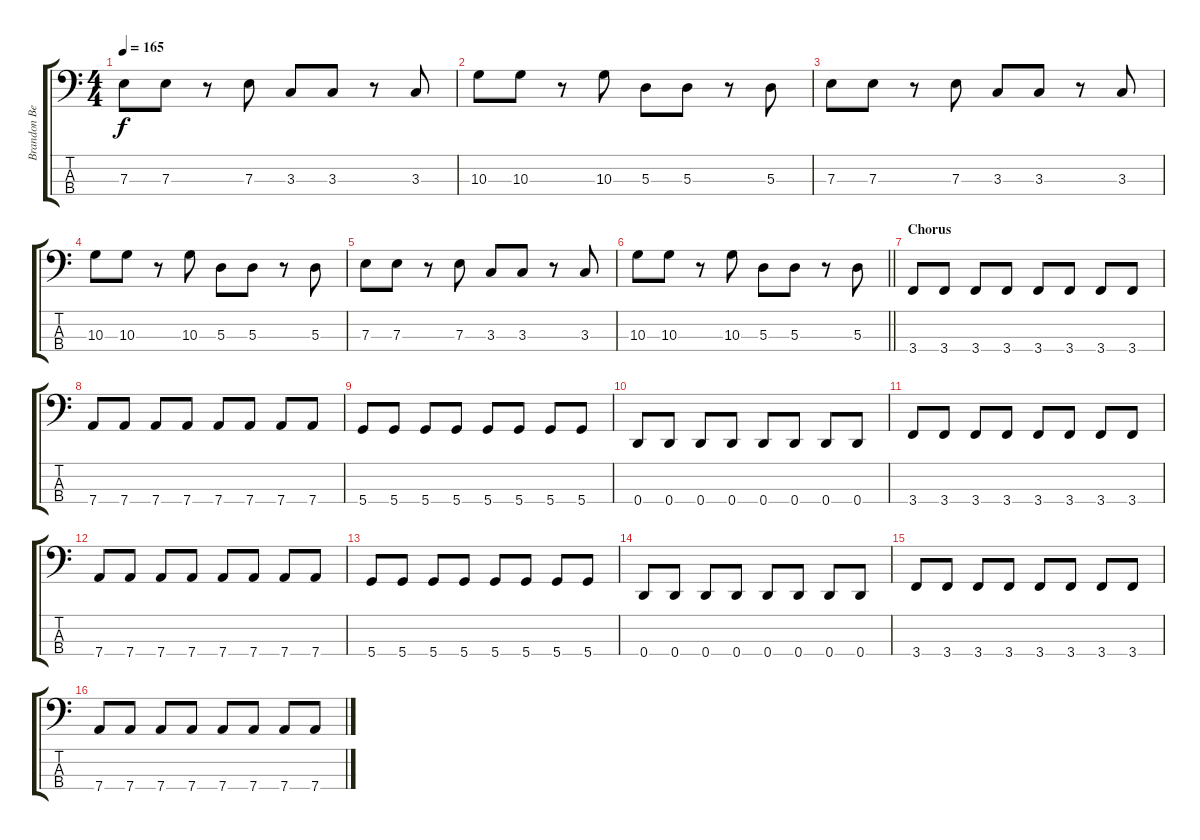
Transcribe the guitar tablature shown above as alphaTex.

\track ("Brandon Belsky-E-Bass" "Brandon Be") {instrument electricbasspick}
\staff {score tabs}
\tuning (G2 D2 A1 D1) {hide}
\ts (4 4)
\tempo 165
\clef f4
\ks c
7.3.8{dy f} 7.3.8 r.8 7.3.8 3.3.8 3.3.8 r.8 3.3.8 |
10.3.8 10.3.8 r.8 10.3.8 5.3.8 5.3.8 r.8 5.3.8 |
7.3.8 7.3.8 r.8 7.3.8 3.3.8 3.3.8 r.8 3.3.8 |
10.3.8 10.3.8 r.8 10.3.8 5.3.8 5.3.8 r.8 5.3.8 |
7.3.8 7.3.8 r.8 7.3.8 3.3.8 3.3.8 r.8 3.3.8 |
\barLineRight lightlight
10.3.8 10.3.8 r.8 10.3.8 5.3.8 5.3.8 r.8 5.3.8 |
\section ("" "Chorus")
3.4.8 3.4.8 3.4.8 3.4.8 3.4.8 3.4.8 3.4.8 3.4.8 |
7.4.8 7.4.8 7.4.8 7.4.8 7.4.8 7.4.8 7.4.8 7.4.8 |
5.4.8 5.4.8 5.4.8 5.4.8 5.4.8 5.4.8 5.4.8 5.4.8 |
0.4.8 0.4.8 0.4.8 0.4.8 0.4.8 0.4.8 0.4.8 0.4.8 |
3.4.8 3.4.8 3.4.8 3.4.8 3.4.8 3.4.8 3.4.8 3.4.8 |
7.4.8 7.4.8 7.4.8 7.4.8 7.4.8 7.4.8 7.4.8 7.4.8 |
5.4.8 5.4.8 5.4.8 5.4.8 5.4.8 5.4.8 5.4.8 5.4.8 |
0.4.8 0.4.8 0.4.8 0.4.8 0.4.8 0.4.8 0.4.8 0.4.8 |
3.4.8 3.4.8 3.4.8 3.4.8 3.4.8 3.4.8 3.4.8 3.4.8 |
7.4.8 7.4.8 7.4.8 7.4.8 7.4.8 7.4.8 7.4.8 7.4.8
